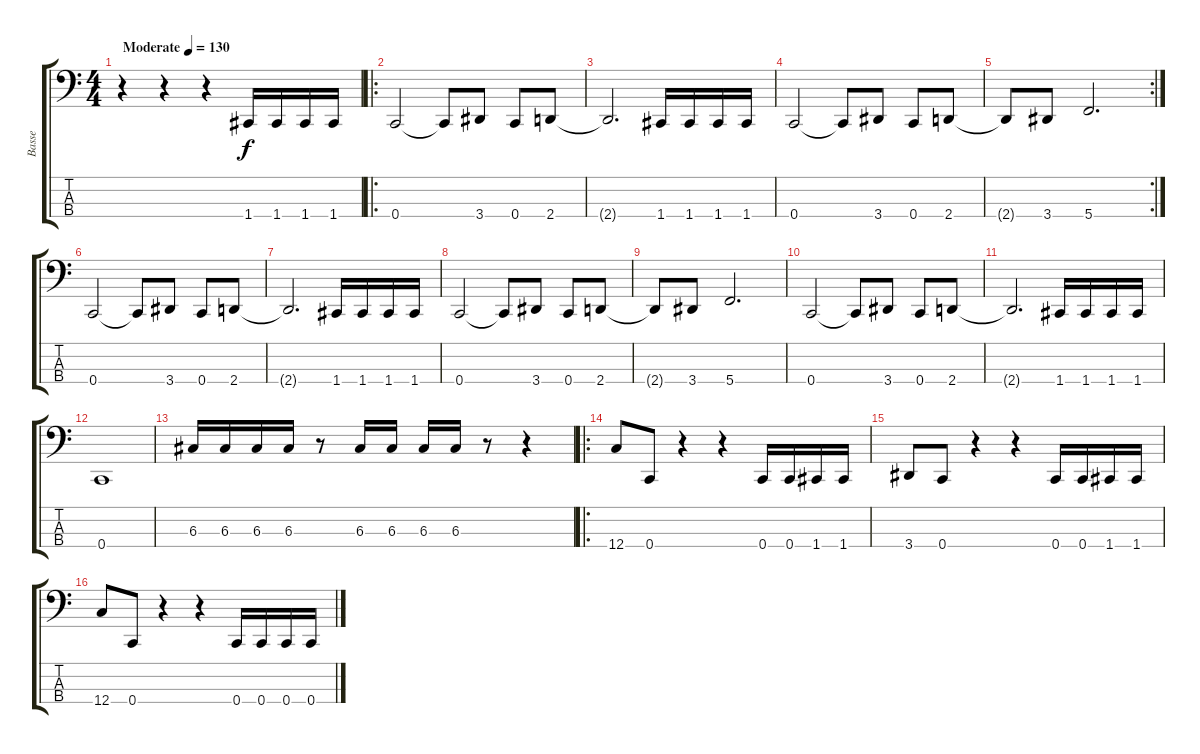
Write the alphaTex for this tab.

\track ("Basse" "Basse") {instrument electricbassfinger}
\staff {score tabs}
\tuning (F2 C2 G1 C1) {hide}
\ts (4 4)
\tempo (130 "Moderate")
\clef f4
\ks c
r.4{dy f instrument electricbassfinger} r.4 r.4 1.4.16 1.4.16 1.4.16 1.4.16 |
\ro
0.4.2 0.4{t}.8 3.4.8 0.4.8 2.4.8 |
2.4{t}.2{d} 1.4.16 1.4.16 1.4.16 1.4.16 |
0.4.2 0.4{t}.8 3.4.8 0.4.8 2.4.8 |
\rc 2
2.4{t}.8 3.4.8 5.4.2{d} |
0.4.2 0.4{t}.8 3.4.8 0.4.8 2.4.8 |
2.4{t}.2{d} 1.4.16 1.4.16 1.4.16 1.4.16 |
0.4.2 0.4{t}.8 3.4.8 0.4.8 2.4.8 |
2.4{t}.8 3.4.8 5.4.2{d} |
0.4.2 0.4{t}.8 3.4.8 0.4.8 2.4.8 |
2.4{t}.2{d} 1.4.16 1.4.16 1.4.16 1.4.16 |
0.4.1 |
6.3.16 6.3.16 6.3.16 6.3.16 r.8 6.3.16 6.3.16 6.3.16 6.3.16 r.8 r.4 |
\ro
12.4.8 0.4.8 r.4 r.4 0.4.16 0.4.16 1.4.16 1.4.16 |
3.4.8 0.4.8 r.4 r.4 0.4.16 0.4.16 1.4.16 1.4.16 |
12.4.8 0.4.8 r.4 r.4 0.4.16 0.4.16 0.4.16 0.4.16
